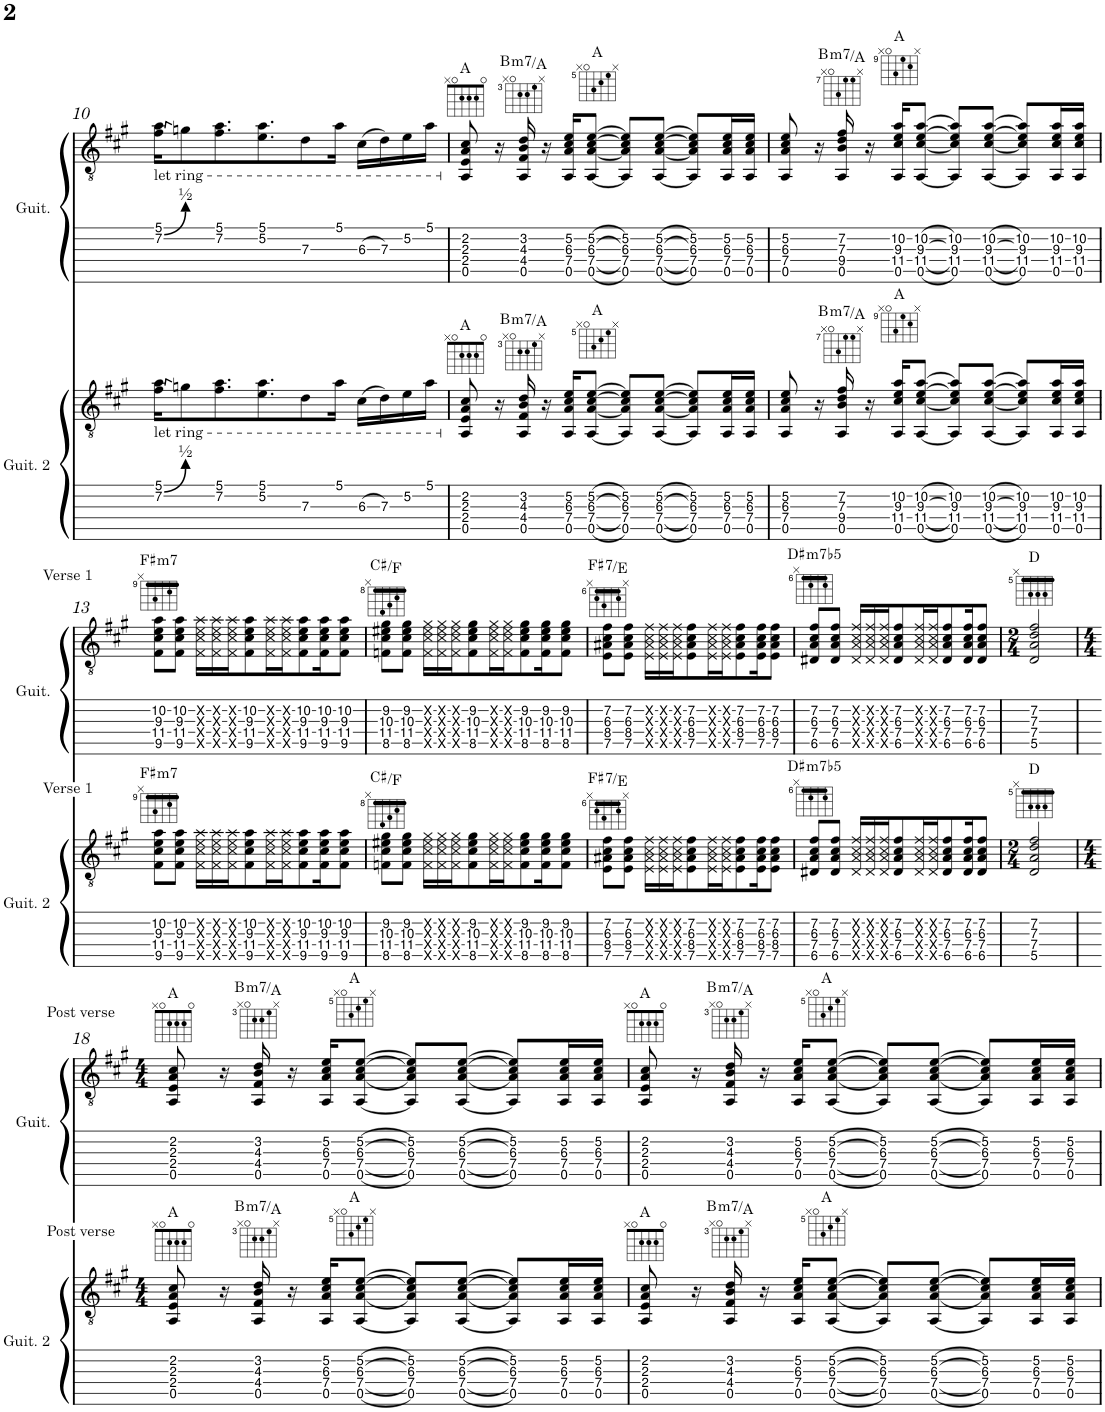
**kern	**kern	**harte	**kern	**kern	**harte
*part2	*part2	*part2	*part1	*part1	*part1
*staff4	*staff3	*	*staff2	*staff1	*
*I"Guitar 2	*	*	*I"Guitar 1	*	*
*I'Guit. 2	*	*	*I'Guit.	*	*
!!LO:PB:g=z
*	*clefGv2	*	*	*clefGv2	*
*k[f#c#g#]	*k[f#c#g#]	*	*k[f#c#g#]	*k[f#c#g#]	*
*M4/4	*M4/4	*	*M4/4	*M4/4	*
=10	=10	=10	=10	=10	=10
!	!	!	!	!LO:TX:b:t=let ring	!
!	!LO:TX:b:t=let ring	!	!	!	!
16f#\ 16a\KL	16f#\ 16a\KL	.	16f#\ 16a\KL	16f#\ 16a\KL	.
8gn	8gn\	.	8gn	8gn\	.
8.f#\ 8.a\J	8.f#\ 8.a\	.	8.f#\ 8.a\J	8.f#\ 8.a\	.
8.e\ 8.a\L	8.e\ 8.a\	.	8.e\ 8.a\L	8.e\ 8.a\	.
8d	8d\	.	8d	8d\	.
16aJk	16a\Jk	.	16aJk	16a\Jk	.
16c#LL	(16c#\LL	.	16c#LL	(16c#\LL	.
16dJ	16d\)	.	16dJ	16d\)	.
16eL	16e\	.	16eL	16e\	.
16aJJ	16a\JJ	.	16aJJ	16a\JJ	.
=11	=11	=11	=11	=11	=11
8AA 8E 8A 8c#	8AA/ 8E/ 8A/ 8c#/	A:maj	8AA 8E 8A 8c#	8AA/ 8E/ 8A/ 8c#/	A:maj
16r	16r	.	16r	16r	.
!	!	!LO:H:kt=m7	!	!	!LO:H:kt=m7
16AA 16F# 16B 16d	16AA/ 16F#/ 16B/ 16d/	B:min7/b7	16AA 16F# 16B 16d	16AA/ 16F#/ 16B/ 16d/	B:min7/b7
16r	16r	.	16r	16r	.
16AA\ 16A\ 16c#\ 16e\KL	16AA/ 16A/ 16c#/ 16e/KL	A:maj	16AA\ 16A\ 16c#\ 16e\KL	16AA/ 16A/ 16c#/ 16e/KL	A:maj
[8AA\ [8A\ [8c#\ [8e\J	[8AA/ [8A/ [8c#/ [8e/J	.	[8AA\ [8A\ [8c#\ [8e\J	[8AA/ [8A/ [8c#/ [8e/J	.
8AA]\ 8A]\ 8c#]\ 8e]\L	8AA/] 8A/] 8c#/] 8e/]L	.	8AA]\ 8A]\ 8c#]\ 8e]\L	8AA/] 8A/] 8c#/] 8e/]L	.
[8AA\ [8A\ [8c#\ [8e\J	[8AA/ [8A/ [8c#/ [8e/J	.	[8AA\ [8A\ [8c#\ [8e\J	[8AA/ [8A/ [8c#/ [8e/J	.
8AA]\ 8A]\ 8c#]\ 8e]\L	8AA/] 8A/] 8c#/] 8e/]L	.	8AA]\ 8A]\ 8c#]\ 8e]\L	8AA/] 8A/] 8c#/] 8e/]L	.
16AA\ 16A\ 16c#\ 16e\L	16AA/ 16A/ 16c#/ 16e/L	.	16AA\ 16A\ 16c#\ 16e\L	16AA/ 16A/ 16c#/ 16e/L	.
16AA\ 16A\ 16c#\ 16e\JJ	16AA/ 16A/ 16c#/ 16e/JJ	.	16AA\ 16A\ 16c#\ 16e\JJ	16AA/ 16A/ 16c#/ 16e/JJ	.
=12	=12	=12	=12	=12	=12
8AA 8A 8c# 8e	8AA/ 8A/ 8c#/ 8e/	.	8AA 8A 8c# 8e	8AA/ 8A/ 8c#/ 8e/	.
16r	16r	.	16r	16r	.
!	!	!LO:H:kt=m7	!	!	!LO:H:kt=m7
16AA 16B 16d 16f#	16AA/ 16B/ 16d/ 16f#/	B:min7/b7	16AA 16B 16d 16f#	16AA/ 16B/ 16d/ 16f#/	B:min7/b7
16r	16r	.	16r	16r	.
16AA\ 16c#\ 16e\ 16a\KL	16AA/ 16c#/ 16e/ 16a/KL	A:maj	16AA\ 16c#\ 16e\ 16a\KL	16AA/ 16c#/ 16e/ 16a/KL	A:maj
[8AA\ [8c#\ [8e\ [8a\J	[8AA/ [8c#/ [8e/ [8a/J	.	[8AA\ [8c#\ [8e\ [8a\J	[8AA/ [8c#/ [8e/ [8a/J	.
8AA]\ 8c#]\ 8e]\ 8a]\L	8AA/] 8c#/] 8e/] 8a/]L	.	8AA]\ 8c#]\ 8e]\ 8a]\L	8AA/] 8c#/] 8e/] 8a/]L	.
[8AA\ [8c#\ [8e\ [8a\J	[8AA/ [8c#/ [8e/ [8a/J	.	[8AA\ [8c#\ [8e\ [8a\J	[8AA/ [8c#/ [8e/ [8a/J	.
8AA]\ 8c#]\ 8e]\ 8a]\L	8AA/] 8c#/] 8e/] 8a/]L	.	8AA]\ 8c#]\ 8e]\ 8a]\L	8AA/] 8c#/] 8e/] 8a/]L	.
16AA\ 16c#\ 16e\ 16a\L	16AA/ 16c#/ 16e/ 16a/L	.	16AA\ 16c#\ 16e\ 16a\L	16AA/ 16c#/ 16e/ 16a/L	.
16AA\ 16c#\ 16e\ 16a\JJ	16AA/ 16c#/ 16e/ 16a/JJ	.	16AA\ 16c#\ 16e\ 16a\JJ	16AA/ 16c#/ 16e/ 16a/JJ	.
!!LO:LB:g=z
=13	=13	=13	=13	=13	=13
!	!	!	!	!LO:TX:a:t=Verse 1	!
!	!LO:TX:a:t=Verse 1	!LO:H:kt=m7	!	!	!LO:H:kt=m7
8F#\ 8c#\ 8e\ 8a\L	8F#\ 8c#\ 8e\ 8a\L	F#:min7	8F#\ 8c#\ 8e\ 8a\L	8F#\ 8c#\ 8e\ 8a\L	F#:min7
8F#\ 8c#\ 8e\ 8a\J	8F#\ 8c#\ 8e\ 8a\J	.	8F#\ 8c#\ 8e\ 8a\J	8F#\ 8c#\ 8e\ 8a\J	.
16F#\ 16c#\ 16e\ 16a\LL	16F#\ 16c#\ 16e\ 16a\LL	.	16F#\ 16c#\ 16e\ 16a\LL	16F#\ 16c#\ 16e\ 16a\LL	.
16F#\ 16c#\ 16e\ 16a\J	16F#\ 16c#\ 16e\ 16a\	.	16F#\ 16c#\ 16e\ 16a\J	16F#\ 16c#\ 16e\ 16a\	.
16F#\ 16c#\ 16e\ 16a\K	16F#\ 16c#\ 16e\ 16a\J	.	16F#\ 16c#\ 16e\ 16a\K	16F#\ 16c#\ 16e\ 16a\J	.
8F#\ 8c#\ 8e\ 8a\J	8F#\ 8c#\ 8e\ 8a\	.	8F#\ 8c#\ 8e\ 8a\J	8F#\ 8c#\ 8e\ 8a\	.
16F#\ 16c#\ 16e\ 16a\KL	16F#\ 16c#\ 16e\ 16a\L	.	16F#\ 16c#\ 16e\ 16a\KL	16F#\ 16c#\ 16e\ 16a\L	.
16F#\ 16c#\ 16e\ 16a\K	16F#\ 16c#\ 16e\ 16a\J	.	16F#\ 16c#\ 16e\ 16a\K	16F#\ 16c#\ 16e\ 16a\J	.
8F#\ 8c#\ 8e\ 8a\J	8F#\ 8c#\ 8e\ 8a\	.	8F#\ 8c#\ 8e\ 8a\J	8F#\ 8c#\ 8e\ 8a\	.
16F#\ 16c#\ 16e\ 16a\KL	16F#\ 16c#\ 16e\ 16a\K	.	16F#\ 16c#\ 16e\ 16a\KL	16F#\ 16c#\ 16e\ 16a\K	.
8F#\ 8c#\ 8e\ 8a\J	8F#\ 8c#\ 8e\ 8a\J	.	8F#\ 8c#\ 8e\ 8a\J	8F#\ 8c#\ 8e\ 8a\J	.
=14	=14	=14	=14	=14	=14
8Fn\ 8c#\ 8e#X\ 8g#\L	8Fn\ 8c#\ 8e#X\ 8g#\L	C#:maj/b4	8F\ 8c#\ 8e#\ 8g#\L	8Fn\ 8c#\ 8e#X\ 8g#\L	C#:maj/b4
8F\ 8c#\ 8e#\ 8g#\J	8F\ 8c#\ 8e#\ 8g#\J	.	8F\ 8c#\ 8e#\ 8g#\J	8F\ 8c#\ 8e#\ 8g#\J	.
16F\ 16c#\ 16e#\ 16g#\LL	16F\ 16c#\ 16e#\ 16g#\LL	.	16F\ 16c#\ 16e#\ 16g#\LL	16F\ 16c#\ 16e#\ 16g#\LL	.
16F\ 16c#\ 16e#\ 16g#\J	16F\ 16c#\ 16e#\ 16g#\	.	16F\ 16c#\ 16e#\ 16g#\J	16F\ 16c#\ 16e#\ 16g#\	.
16F\ 16c#\ 16e#\ 16g#\K	16F\ 16c#\ 16e#\ 16g#\J	.	16F\ 16c#\ 16e#\ 16g#\K	16F\ 16c#\ 16e#\ 16g#\J	.
8F\ 8c#\ 8e#\ 8g#\J	8F\ 8c#\ 8e#\ 8g#\	.	8F\ 8c#\ 8e#\ 8g#\J	8F\ 8c#\ 8e#\ 8g#\	.
16F\ 16c#\ 16e#\ 16g#\KL	16F\ 16c#\ 16e#\ 16g#\L	.	16F\ 16c#\ 16e#\ 16g#\KL	16F\ 16c#\ 16e#\ 16g#\L	.
16F\ 16c#\ 16e#\ 16g#\K	16F\ 16c#\ 16e#\ 16g#\J	.	16F\ 16c#\ 16e#\ 16g#\K	16F\ 16c#\ 16e#\ 16g#\J	.
8F\ 8c#\ 8e#\ 8g#\J	8F\ 8c#\ 8e#\ 8g#\	.	8F\ 8c#\ 8e#\ 8g#\J	8F\ 8c#\ 8e#\ 8g#\	.
16F\ 16c#\ 16e#\ 16g#\KL	16F\ 16c#\ 16e#\ 16g#\K	.	16F\ 16c#\ 16e#\ 16g#\KL	16F\ 16c#\ 16e#\ 16g#\K	.
8F\ 8c#\ 8e#\ 8g#\J	8F\ 8c#\ 8e#\ 8g#\J	.	8F\ 8c#\ 8e#\ 8g#\J	8F\ 8c#\ 8e#\ 8g#\J	.
=15	=15	=15	=15	=15	=15
!	!	!LO:H:kt=7	!	!	!LO:H:kt=7
8E\ 8A#X\ 8c#\ 8f#\L	8E\ 8A#X\ 8c#\ 8f#\L	F#:7/b7	8E\ 8A#\ 8c#\ 8f#\L	8E\ 8A#X\ 8c#\ 8f#\L	F#:7/b7
8E\ 8A#\ 8c#\ 8f#\J	8E\ 8A#\ 8c#\ 8f#\J	.	8E\ 8A#\ 8c#\ 8f#\J	8E\ 8A#\ 8c#\ 8f#\J	.
16E\ 16A#\ 16c#\ 16f#\LL	16E\ 16A#\ 16c#\ 16f#\LL	.	16E\ 16A#\ 16c#\ 16f#\LL	16E\ 16A#\ 16c#\ 16f#\LL	.
16E\ 16A#\ 16c#\ 16f#\J	16E\ 16A#\ 16c#\ 16f#\	.	16E\ 16A#\ 16c#\ 16f#\J	16E\ 16A#\ 16c#\ 16f#\	.
16E\ 16A#\ 16c#\ 16f#\K	16E\ 16A#\ 16c#\ 16f#\J	.	16E\ 16A#\ 16c#\ 16f#\K	16E\ 16A#\ 16c#\ 16f#\J	.
8E\ 8A#\ 8c#\ 8f#\J	8E\ 8A#\ 8c#\ 8f#\	.	8E\ 8A#\ 8c#\ 8f#\J	8E\ 8A#\ 8c#\ 8f#\	.
16E\ 16A#\ 16c#\ 16f#\KL	16E\ 16A#\ 16c#\ 16f#\L	.	16E\ 16A#\ 16c#\ 16f#\KL	16E\ 16A#\ 16c#\ 16f#\L	.
16E\ 16A#\ 16c#\ 16f#\K	16E\ 16A#\ 16c#\ 16f#\J	.	16E\ 16A#\ 16c#\ 16f#\K	16E\ 16A#\ 16c#\ 16f#\J	.
8E\ 8A#\ 8c#\ 8f#\J	8E\ 8A#\ 8c#\ 8f#\	.	8E\ 8A#\ 8c#\ 8f#\J	8E\ 8A#\ 8c#\ 8f#\	.
16E\ 16A#\ 16c#\ 16f#\KL	16E\ 16A#\ 16c#\ 16f#\K	.	16E\ 16A#\ 16c#\ 16f#\KL	16E\ 16A#\ 16c#\ 16f#\K	.
8E\ 8A#\ 8c#\ 8f#\J	8E\ 8A#\ 8c#\ 8f#\J	.	8E\ 8A#\ 8c#\ 8f#\J	8E\ 8A#\ 8c#\ 8f#\J	.
=16	=16	=16	=16	=16	=16
!	!	!LO:H:kt=m7b5	!	!	!LO:H:kt=m7b5
8D#X\ 8A\ 8c#\ 8f#\L	8D#X/ 8A/ 8c#/ 8f#/L	D#:hdim7	8D#\ 8A\ 8c#\ 8f#\L	8D#X/ 8A/ 8c#/ 8f#/L	D#:hdim7
8D#\ 8A\ 8c#\ 8f#\J	8D#/ 8A/ 8c#/ 8f#/J	.	8D#\ 8A\ 8c#\ 8f#\J	8D#/ 8A/ 8c#/ 8f#/J	.
16D#\ 16A\ 16c#\ 16f#\LL	16D#/ 16A/ 16c#/ 16f#/LL	.	16D#\ 16A\ 16c#\ 16f#\LL	16D#/ 16A/ 16c#/ 16f#/LL	.
16D#\ 16A\ 16c#\ 16f#\J	16D#/ 16A/ 16c#/ 16f#/	.	16D#\ 16A\ 16c#\ 16f#\J	16D#/ 16A/ 16c#/ 16f#/	.
16D#\ 16A\ 16c#\ 16f#\K	16D#/ 16A/ 16c#/ 16f#/J	.	16D#\ 16A\ 16c#\ 16f#\K	16D#/ 16A/ 16c#/ 16f#/J	.
8D#\ 8A\ 8c#\ 8f#\J	8D#/ 8A/ 8c#/ 8f#/	.	8D#\ 8A\ 8c#\ 8f#\J	8D#/ 8A/ 8c#/ 8f#/	.
16D#\ 16A\ 16c#\ 16f#\KL	16D#/ 16A/ 16c#/ 16f#/L	.	16D#\ 16A\ 16c#\ 16f#\KL	16D#/ 16A/ 16c#/ 16f#/L	.
16D#\ 16A\ 16c#\ 16f#\K	16D#/ 16A/ 16c#/ 16f#/J	.	16D#\ 16A\ 16c#\ 16f#\K	16D#/ 16A/ 16c#/ 16f#/J	.
8D#\ 8A\ 8c#\ 8f#\J	8D#/ 8A/ 8c#/ 8f#/	.	8D#\ 8A\ 8c#\ 8f#\J	8D#/ 8A/ 8c#/ 8f#/	.
16D#\ 16A\ 16c#\ 16f#\KL	16D#/ 16A/ 16c#/ 16f#/K	.	16D#\ 16A\ 16c#\ 16f#\KL	16D#/ 16A/ 16c#/ 16f#/K	.
8D#\ 8A\ 8c#\ 8f#\J	8D#/ 8A/ 8c#/ 8f#/J	.	8D#\ 8A\ 8c#\ 8f#\J	8D#/ 8A/ 8c#/ 8f#/J	.
=17	=17	=17	=17	=17	=17
*M2/4	*M2/4	*	*M2/4	*M2/4	*
2D 2A 2d 2f#	2D/ 2A/ 2d/ 2f#/	D:maj	2D 2A 2d 2f#	2D/ 2A/ 2d/ 2f#/	D:maj
!!LO:LB:g=z
=18	=18	=18	=18	=18	=18
*M4/4	*M4/4	*	*M4/4	*M4/4	*
!	!	!	!	!LO:TX:a:t=Post verse	!
!	!LO:TX:a:t=Post verse	!	!	!	!
8AA 8E 8A 8c#	8AA/ 8E/ 8A/ 8c#/	A:maj	8AA 8E 8A 8c#	8AA/ 8E/ 8A/ 8c#/	A:maj
16r	16r	.	16r	16r	.
!	!	!LO:H:kt=m7	!	!	!LO:H:kt=m7
16AA 16F# 16B 16d	16AA/ 16F#/ 16B/ 16d/	B:min7/b7	16AA 16F# 16B 16d	16AA/ 16F#/ 16B/ 16d/	B:min7/b7
16r	16r	.	16r	16r	.
16AA\ 16A\ 16c#\ 16e\KL	16AA/ 16A/ 16c#/ 16e/KL	A:maj	16AA\ 16A\ 16c#\ 16e\KL	16AA/ 16A/ 16c#/ 16e/KL	A:maj
[8AA\ [8A\ [8c#\ [8e\J	[8AA/ [8A/ [8c#/ [8e/J	.	[8AA\ [8A\ [8c#\ [8e\J	[8AA/ [8A/ [8c#/ [8e/J	.
8AA]\ 8A]\ 8c#]\ 8e]\L	8AA/] 8A/] 8c#/] 8e/]L	.	8AA]\ 8A]\ 8c#]\ 8e]\L	8AA/] 8A/] 8c#/] 8e/]L	.
[8AA\ [8A\ [8c#\ [8e\J	[8AA/ [8A/ [8c#/ [8e/J	.	[8AA\ [8A\ [8c#\ [8e\J	[8AA/ [8A/ [8c#/ [8e/J	.
8AA]\ 8A]\ 8c#]\ 8e]\L	8AA/] 8A/] 8c#/] 8e/]L	.	8AA]\ 8A]\ 8c#]\ 8e]\L	8AA/] 8A/] 8c#/] 8e/]L	.
16AA\ 16A\ 16c#\ 16e\L	16AA/ 16A/ 16c#/ 16e/L	.	16AA\ 16A\ 16c#\ 16e\L	16AA/ 16A/ 16c#/ 16e/L	.
16AA\ 16A\ 16c#\ 16e\JJ	16AA/ 16A/ 16c#/ 16e/JJ	.	16AA\ 16A\ 16c#\ 16e\JJ	16AA/ 16A/ 16c#/ 16e/JJ	.
=19	=19	=19	=19	=19	=19
8AA 8E 8A 8c#	8AA/ 8E/ 8A/ 8c#/	A:maj	8AA 8E 8A 8c#	8AA/ 8E/ 8A/ 8c#/	A:maj
16r	16r	.	16r	16r	.
!	!	!LO:H:kt=m7	!	!	!LO:H:kt=m7
16AA 16F# 16B 16d	16AA/ 16F#/ 16B/ 16d/	B:min7/b7	16AA 16F# 16B 16d	16AA/ 16F#/ 16B/ 16d/	B:min7/b7
16r	16r	.	16r	16r	.
16AA\ 16A\ 16c#\ 16e\KL	16AA/ 16A/ 16c#/ 16e/KL	A:maj	16AA\ 16A\ 16c#\ 16e\KL	16AA/ 16A/ 16c#/ 16e/KL	A:maj
[8AA\ [8A\ [8c#\ [8e\J	[8AA/ [8A/ [8c#/ [8e/J	.	[8AA\ [8A\ [8c#\ [8e\J	[8AA/ [8A/ [8c#/ [8e/J	.
8AA]\ 8A]\ 8c#]\ 8e]\L	8AA/] 8A/] 8c#/] 8e/]L	.	8AA]\ 8A]\ 8c#]\ 8e]\L	8AA/] 8A/] 8c#/] 8e/]L	.
[8AA\ [8A\ [8c#\ [8e\J	[8AA/ [8A/ [8c#/ [8e/J	.	[8AA\ [8A\ [8c#\ [8e\J	[8AA/ [8A/ [8c#/ [8e/J	.
8AA]\ 8A]\ 8c#]\ 8e]\L	8AA/] 8A/] 8c#/] 8e/]L	.	8AA]\ 8A]\ 8c#]\ 8e]\L	8AA/] 8A/] 8c#/] 8e/]L	.
16AA\ 16A\ 16c#\ 16e\L	16AA/ 16A/ 16c#/ 16e/L	.	16AA\ 16A\ 16c#\ 16e\L	16AA/ 16A/ 16c#/ 16e/L	.
16AA\ 16A\ 16c#\ 16e\JJ	16AA/ 16A/ 16c#/ 16e/JJ	.	16AA\ 16A\ 16c#\ 16e\JJ	16AA/ 16A/ 16c#/ 16e/JJ	.
=	=	=	=	=	=
*-	*-	*-	*-	*-	*-
